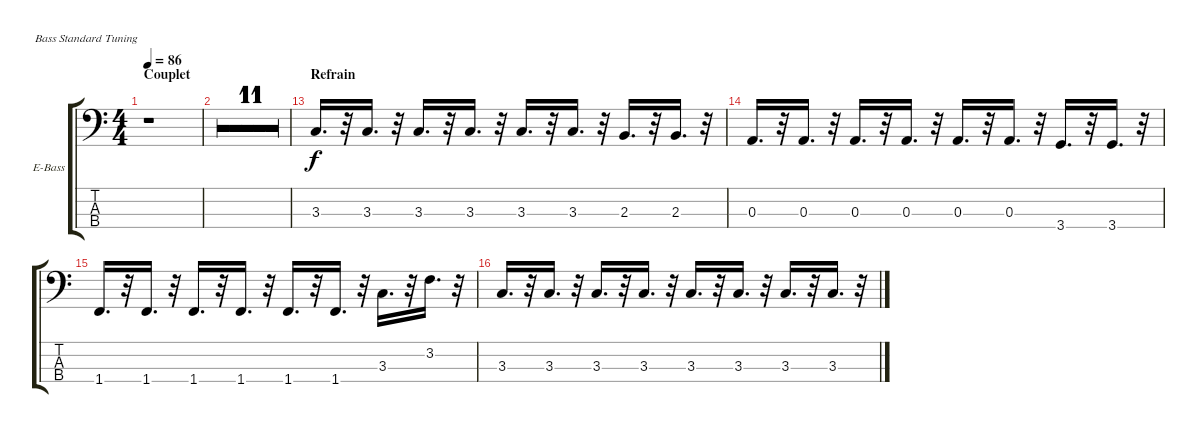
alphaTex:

\bracketExtendMode groupsimilarinstruments
\firstSystemTrackNameOrientation horizontal
\otherSystemsTrackNameOrientation horizontal
\track ("Tony Levin" "E-Bass") {multiBarRest instrument electricbassfinger}
\staff {score tabs}
\tuning (G2 D2 A1 E1)
\ts (4 4)
\section ("" "Couplet")
\tempo 86
\clef f4
\ks c
r.1{dy f} |
r.1 |
r.1 |
r.1 |
r.1 |
r.1 |
r.1 |
r.1 |
r.1 |
r.1 |
r.1 |
r.1 |
\section ("" "Refrain")
3.3.16{d} r.32 3.3.16{d} r.32 3.3.16{d} r.32 3.3.16{d} r.32 3.3.16{d} r.32 3.3.16{d} r.32 2.3.16{d} r.32 2.3.16{d} r.32 |
0.3.16{d} r.32 0.3.16{d} r.32 0.3.16{d} r.32 0.3.16{d} r.32 0.3.16{d} r.32 0.3.16{d} r.32 3.4.16{d} r.32 3.4.16{d} r.32 |
1.4.16{d} r.32 1.4.16{d} r.32 1.4.16{d} r.32 1.4.16{d} r.32 1.4.16{d} r.32 1.4.16{d} r.32 3.3.16{d} r.32 3.2.16{d} r.32 |
3.3.16{d} r.32 3.3.16{d} r.32 3.3.16{d} r.32 3.3.16{d} r.32 3.3.16{d} r.32 3.3.16{d} r.32 3.3.16{d} r.32 3.3.16{d} r.32
